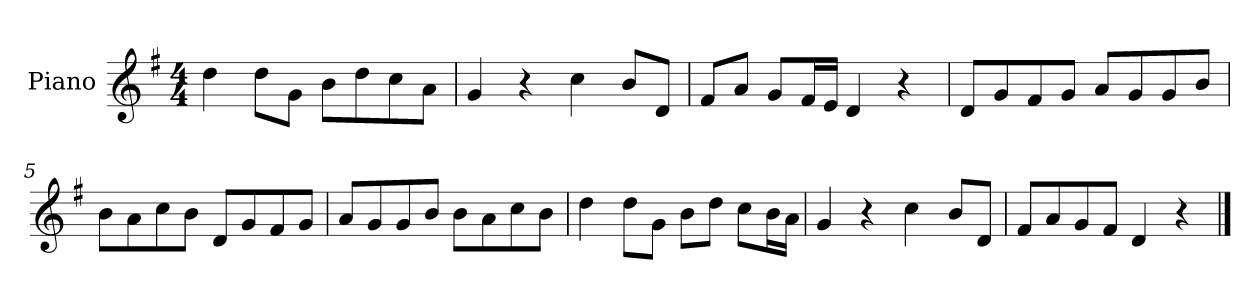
**kern
*part1
*staff1
*I"Piano
*I'P-no
*clefG2
*k[f#]
*M4/4
*MM90
=1
4dd\
8dd\L
8g\J
8b\L
8dd\
8cc\
8a\J
=2
4g/
4r
4cc\
8b/L
8d/J
=3
8f#/L
8a/J
8g/L
16f#/L
16e/JJ
4d/
4r
=4
8d/L
8g/
8f#/
8g/J
8a/L
8g/
8g/
8b/J
=5
8b\L
8a\
8cc\
8b\J
8d/L
8g/
8f#/
8g/J
!!LO:LB:g=z
=6
8a/L
8g/
8g/
8b/J
8b\L
8a\
8cc\
8b\J
=7
4dd\
8dd\L
8g\J
8b\L
8dd\J
8cc\L
16b\L
16a\JJ
=8
4g/
4r
4cc\
8b/L
8d/J
=9
8f#/L
8a/
8g/
8f#/J
4d/
4r
==
*-
